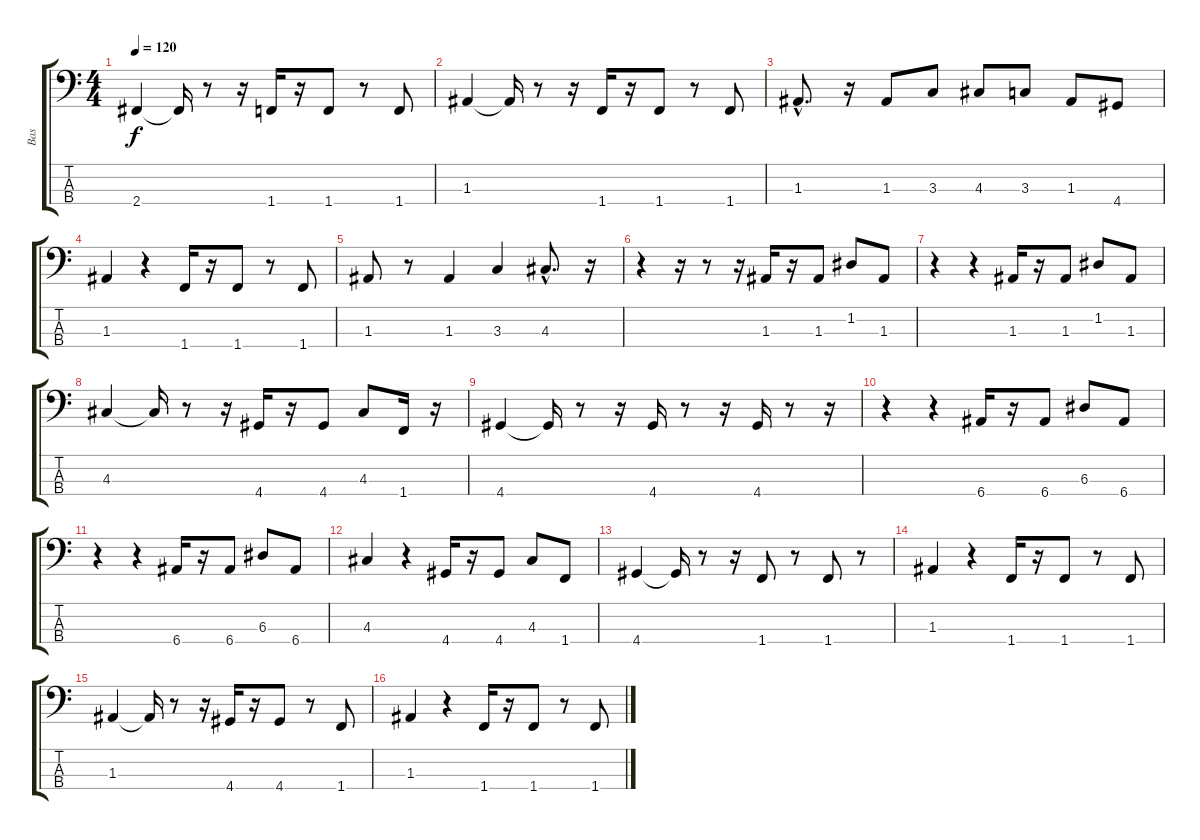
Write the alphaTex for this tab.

\track ("Bas" "Bas") {instrument electricbasspick}
\staff {score tabs}
\tuning (G2 D2 A1 E1) {hide}
\ts (4 4)
\tempo 120
\clef f4
\ks c
2.4.4{dy f} 2.4{t}.16 r.8 r.16 1.4.16 r.16 1.4.8 r.8 1.4.8 |
1.3.4 1.3{t}.16 r.8 r.16 1.4.16 r.16 1.4.8 r.8 1.4.8 |
1.3{hac}.8{d} r.16 1.3.8 3.3.8 4.3.8 3.3.8 1.3.8 4.4.8 |
1.3.4 r.4 1.4.16 r.16 1.4.8 r.8 1.4.8 |
1.3.8 r.8 1.3.4 3.3.4 4.3{hac}.8{d} r.16 |
r.4 r.16 r.8 r.16 1.3.16 r.16 1.3.8 1.2.8 1.3.8 |
r.4 r.4 1.3.16 r.16 1.3.8 1.2.8 1.3.8 |
4.3.4 4.3{t}.16 r.8 r.16 4.4.16 r.16 4.4.8 4.3.8 1.4.16 r.16 |
4.4.4 4.4{t}.16 r.8 r.16 4.4.16 r.8 r.16 4.4.16 r.8 r.16 |
r.4 r.4 6.4.16 r.16 6.4.8 6.3.8 6.4.8 |
r.4 r.4 6.4.16 r.16 6.4.8 6.3.8 6.4.8 |
4.3.4 r.4 4.4.16 r.16 4.4.8 4.3.8 1.4.8 |
4.4.4 4.4{t}.16 r.8 r.16 1.4.8 r.8 1.4.8 r.8 |
1.3.4 r.4 1.4.16 r.16 1.4.8 r.8 1.4.8 |
1.3.4 1.3{t}.16 r.8 r.16 4.4.16 r.16 4.4.8 r.8 1.4.8 |
1.3.4 r.4 1.4.16 r.16 1.4.8 r.8 1.4.8
